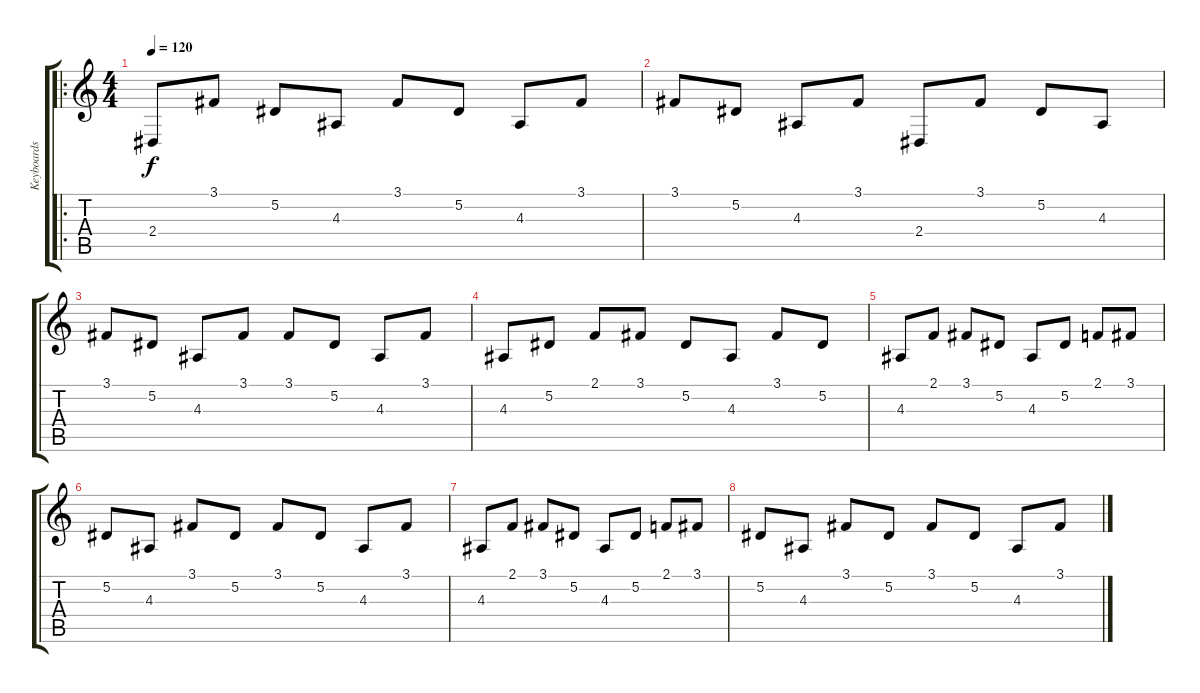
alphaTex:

\track ("Keyboards" "Keyboards") {instrument churchorgan}
\staff {score tabs}
\tuning (Eb4 Bb3 Gb3 Db3 Ab2 Eb2) {hide}
\ro
\ts (4 4)
\tempo 120
\clef g2
\ks c
2.4.8{dy f volume 10 instrument harpsichord} 3.1.8 5.2.8 4.3.8 3.1.8 5.2.8 4.3.8 3.1.8 |
3.1.8{volume 10 instrument harpsichord} 5.2.8 4.3.8 3.1.8 2.4.8 3.1.8 5.2.8 4.3.8 |
3.1.8{volume 10 instrument harpsichord} 5.2.8 4.3.8 3.1.8 3.1.8 5.2.8 4.3.8 3.1.8 |
4.3.8{volume 10 instrument harpsichord} 5.2.8 2.1.8 3.1.8 5.2.8 4.3.8 3.1.8 5.2.8 |
4.3.8{volume 10 instrument harpsichord} 2.1.8 3.1.8 5.2.8 4.3.8 5.2.8 2.1.8 3.1.8 |
5.2.8{volume 10 instrument harpsichord} 4.3.8 3.1.8 5.2.8 3.1.8 5.2.8 4.3.8 3.1.8 |
4.3.8{volume 10 instrument harpsichord} 2.1.8 3.1.8 5.2.8 4.3.8 5.2.8 2.1.8 3.1.8 |
5.2.8{volume 10 instrument harpsichord} 4.3.8 3.1.8 5.2.8 3.1.8 5.2.8 4.3.8 3.1.8
